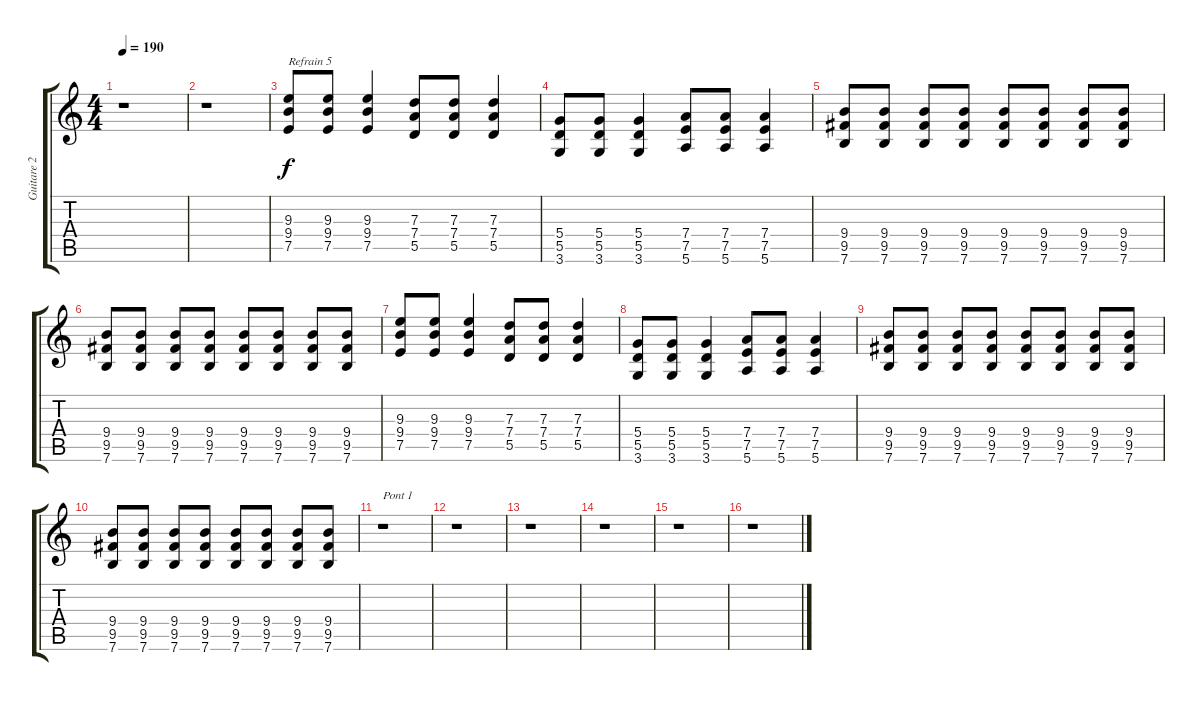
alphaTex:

\track ("Guitare 2" "Guitare 2") {instrument distortionguitar}
\staff {score tabs}
\tuning (E4 B3 G3 D3 A2 E2) {hide}
\ts (4 4)
\tempo 190
\clef g2
\ks c
r.1{dy f} |
r.1 |
(9.3 9.4 7.5).8{txt "Refrain 5"} (9.3 9.4 7.5).8 (9.3 9.4 7.5).4 (7.3 7.4 5.5).8 (7.3 7.4 5.5).8 (7.3 7.4 5.5).4 |
(5.4 5.5 3.6).8 (5.4 5.5 3.6).8 (5.4 5.5 3.6).4 (7.4 7.5 5.6).8 (7.4 7.5 5.6).8 (7.4 7.5 5.6).4 |
(9.4 9.5 7.6).8 (9.4 9.5 7.6).8 (9.4 9.5 7.6).8 (9.4 9.5 7.6).8 (9.4 9.5 7.6).8 (9.4 9.5 7.6).8 (9.4 9.5 7.6).8 (9.4 9.5 7.6).8 |
(9.4 9.5 7.6).8 (9.4 9.5 7.6).8 (9.4 9.5 7.6).8 (9.4 9.5 7.6).8 (9.4 9.5 7.6).8 (9.4 9.5 7.6).8 (9.4 9.5 7.6).8 (9.4 9.5 7.6).8 |
(9.3 9.4 7.5).8 (9.3 9.4 7.5).8 (9.3 9.4 7.5).4 (7.3 7.4 5.5).8 (7.3 7.4 5.5).8 (7.3 7.4 5.5).4 |
(5.4 5.5 3.6).8 (5.4 5.5 3.6).8 (5.4 5.5 3.6).4 (7.4 7.5 5.6).8 (7.4 7.5 5.6).8 (7.4 7.5 5.6).4 |
(9.4 9.5 7.6).8 (9.4 9.5 7.6).8 (9.4 9.5 7.6).8 (9.4 9.5 7.6).8 (9.4 9.5 7.6).8 (9.4 9.5 7.6).8 (9.4 9.5 7.6).8 (9.4 9.5 7.6).8 |
(9.4 9.5 7.6).8 (9.4 9.5 7.6).8 (9.4 9.5 7.6).8 (9.4 9.5 7.6).8 (9.4 9.5 7.6).8 (9.4 9.5 7.6).8 (9.4 9.5 7.6).8 (9.4 9.5 7.6).8 |
r.1{txt "Pont 1"} |
r.1 |
r.1 |
r.1 |
r.1 |
r.1
